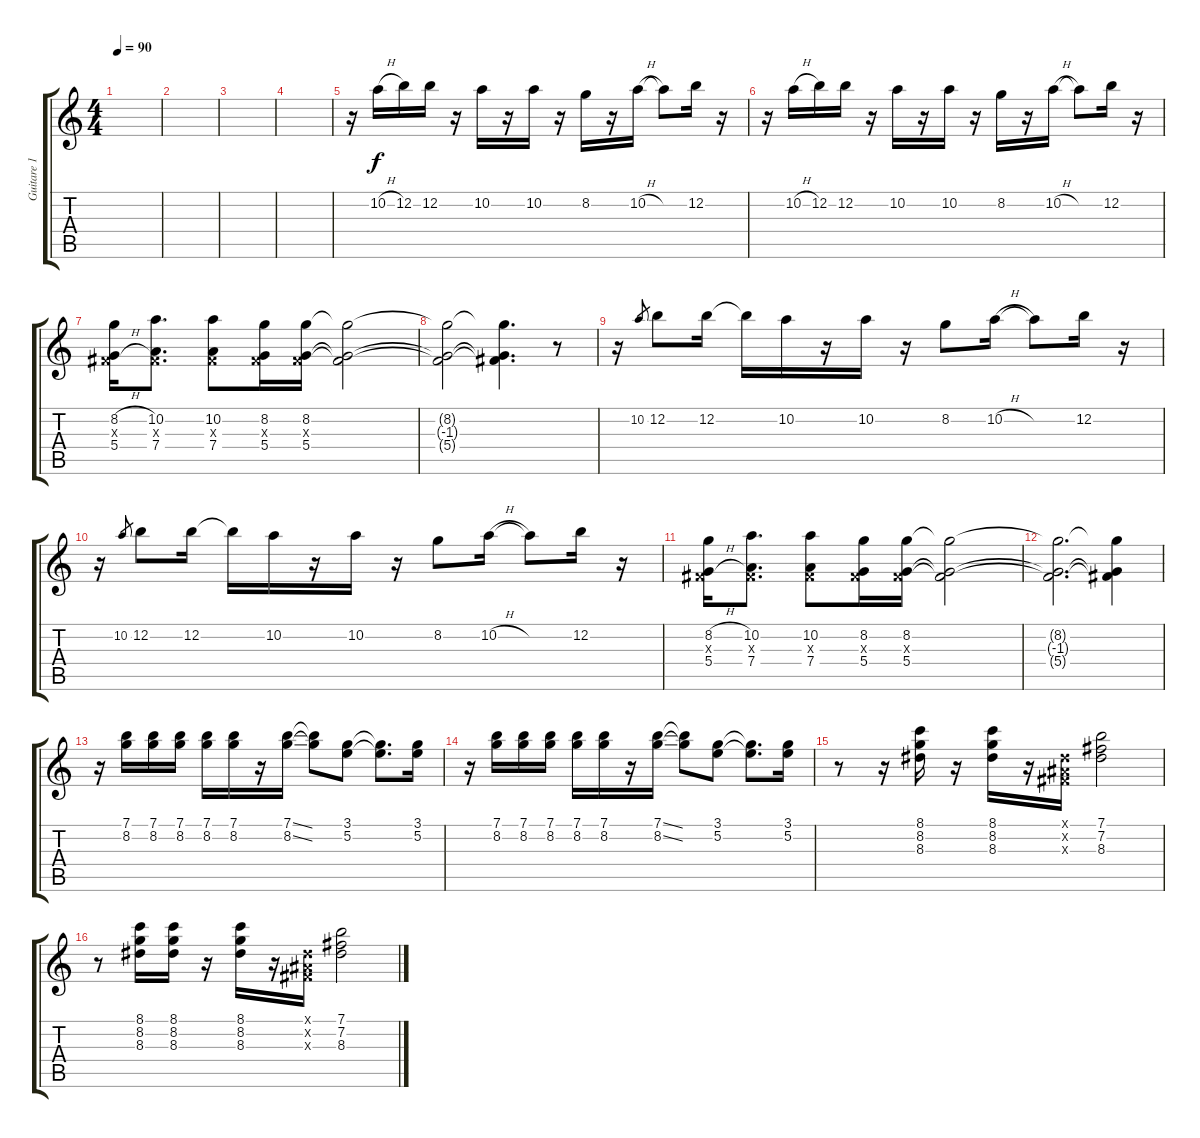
\track ("Guitare 1" "Guitare 1") {instrument overdrivenguitar}
\staff {score tabs}
\tuning (E4 B3 G3 D3 A2 E2) {hide}
\ts (4 4)
\tempo 90
\clef g2
\ks c
|
|
|
|
r.16 10.2{h}.16 12.2.16 12.2.16 r.16 10.2.16 r.16 10.2.16 r.16 8.2.16 r.16 10.2{h}.16 10.2{t}.8 12.2.16 r.16 |
r.16 10.2{h}.16 12.2.16 12.2.16 r.16 10.2.16 r.16 10.2.16 r.16 8.2.16 r.16 10.2{h}.16 10.2{t}.8 12.2.16 r.16 |
(8.2{h} -1.3{x} 5.4{h}).16 (10.2 -1.3{x} 7.4).8{d} (10.2 -1.3{x} 7.4).8 (8.2 -1.3{x} 5.4).16 (8.2 -1.3{x} 5.4).16 (8.2{t} -1.3{t} 5.4{t}).2 |
(8.2{t} -1.3{t} 5.4{t}).2 (8.2{t} -1.3{t} 5.4{t}).4{d} r.8 |
r.16 10.2.8{gr} 12.2.8 12.2.16 12.2{t}.16 10.2.16 r.16 10.2.16 r.16 8.2.8 10.2{h}.16 10.2{t}.8 12.2.16 r.16 |
r.16 10.2.8{gr} 12.2.8 12.2.16 12.2{t}.16 10.2.16 r.16 10.2.16 r.16 8.2.8 10.2{h}.16 10.2{t}.8 12.2.16 r.16 |
(8.2{h} -1.3{x} 5.4{h}).16 (10.2 -1.3{x} 7.4).8{d} (10.2 -1.3{x} 7.4).8 (8.2 -1.3{x} 5.4).16 (8.2 -1.3{x} 5.4).16 (8.2{t} -1.3{t} 5.4{t}).2 |
(8.2{t} -1.3{t} 5.4{t}).2{d} (8.2{t} -1.3{t} 5.4{t}).4 |
r.16 (7.1 8.2).16 (7.1 8.2).16 (7.1 8.2).16 (7.1 8.2).16 (7.1 8.2).16 r.16 (7.1{ss} 8.2{ss}).16 (7.1{t} 8.2{t}).8 (3.1 5.2).8 (3.1{t} 5.2{t}).8{d} (3.1 5.2).16 |
r.16 (7.1 8.2).16 (7.1 8.2).16 (7.1 8.2).16 (7.1 8.2).16 (7.1 8.2).16 r.16 (7.1{ss} 8.2{ss}).16 (7.1{t} 8.2{t}).8 (3.1 5.2).8 (3.1{t} 5.2{t}).8{d} (3.1 5.2).16 |
r.8 r.16 (8.1 8.2 8.3).16 r.16 (8.1 8.2 8.3).16 r.16 (-1.1{x} -1.2{x} -1.3{x}).16 (7.1 7.2 8.3).2 |
r.8 (8.1 8.2 8.3).16 (8.1 8.2 8.3).16 r.16 (8.1 8.2 8.3).16 r.16 (-1.1{x} -1.2{x} -1.3{x}).16 (7.1 7.2 8.3).2
